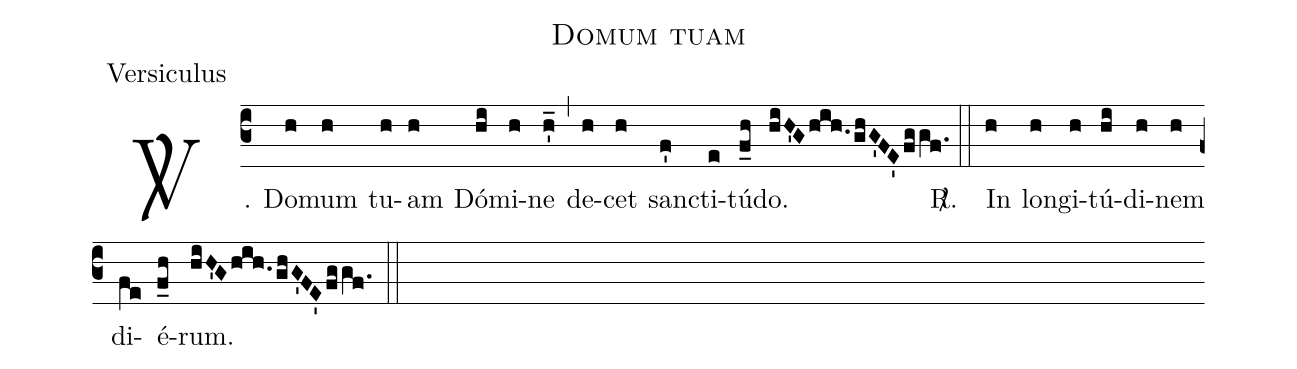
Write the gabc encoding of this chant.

name:Domum tuam;
office-part:Versiculus;
%%
(c3)
<sp>V/</sp>. D{o}(h)mum(h) tu(h)am(h) Dó(hi)mi(h)ne(h'_) (,)
de(h)cet(h) sanc(f')ti(e)tú(f_h)do.(hiH'Ghih./ghG'FE'fg/gf.) <sp>R/</sp>.(::)
In(h) lon(h)gi(h)tú(hi)di(h)nem(h) di(fe)é(f_h)rum.(hiH'Ghih./ghG'FE'fg/gf.) (::)
